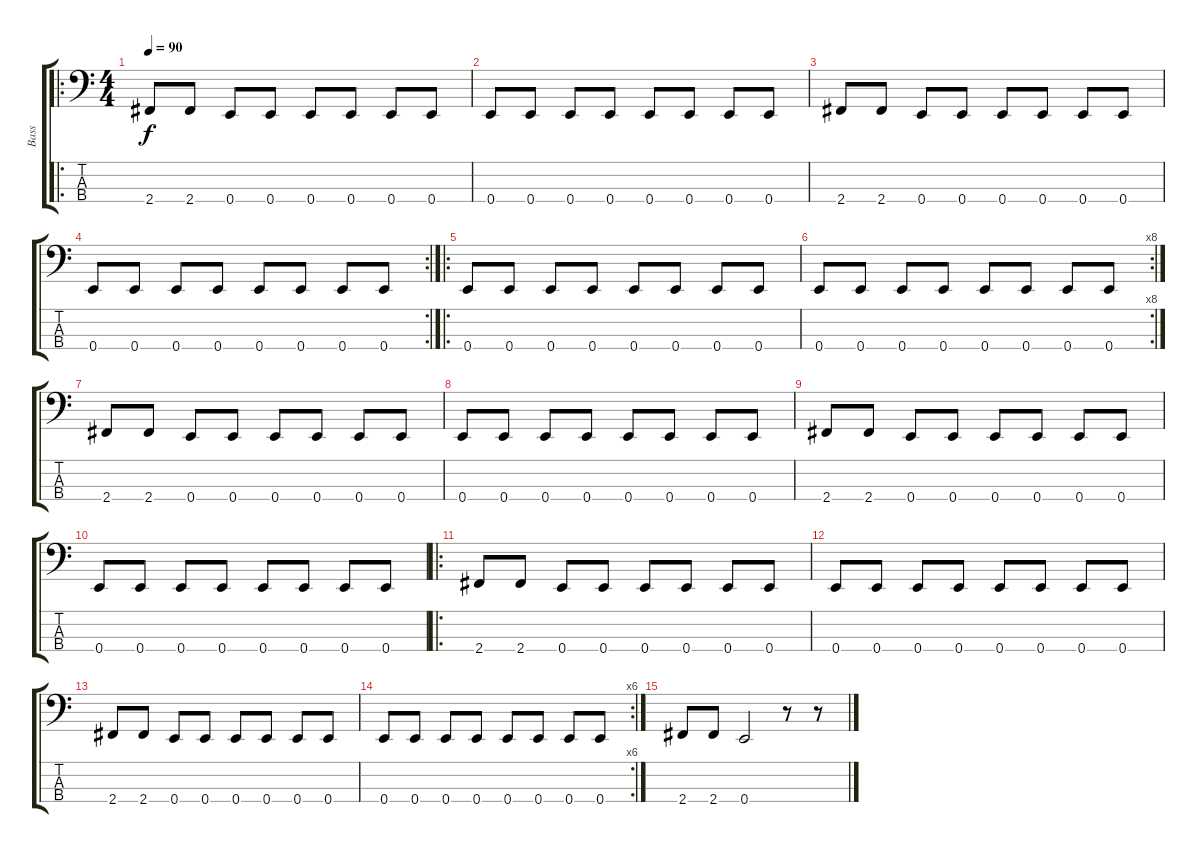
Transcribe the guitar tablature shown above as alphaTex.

\track ("Bass" "Bass") {instrument electricbasspick}
\staff {score tabs}
\tuning (G2 D2 A1 E1) {hide}
\ro
\ts (4 4)
\tempo 90
\clef f4
\ks c
2.4.8{dy f} 2.4.8 0.4.8 0.4.8 0.4.8 0.4.8 0.4.8 0.4.8 |
0.4.8 0.4.8 0.4.8 0.4.8 0.4.8 0.4.8 0.4.8 0.4.8 |
2.4.8 2.4.8 0.4.8 0.4.8 0.4.8 0.4.8 0.4.8 0.4.8 |
\rc 2
0.4.8 0.4.8 0.4.8 0.4.8 0.4.8 0.4.8 0.4.8 0.4.8 |
\ro
0.4.8 0.4.8 0.4.8 0.4.8 0.4.8 0.4.8 0.4.8 0.4.8 |
\rc 8
0.4.8 0.4.8 0.4.8 0.4.8 0.4.8 0.4.8 0.4.8 0.4.8 |
2.4.8 2.4.8 0.4.8 0.4.8 0.4.8 0.4.8 0.4.8 0.4.8 |
0.4.8 0.4.8 0.4.8 0.4.8 0.4.8 0.4.8 0.4.8 0.4.8 |
2.4.8 2.4.8 0.4.8 0.4.8 0.4.8 0.4.8 0.4.8 0.4.8 |
0.4.8 0.4.8 0.4.8 0.4.8 0.4.8 0.4.8 0.4.8 0.4.8 |
\ro
2.4.8 2.4.8 0.4.8 0.4.8 0.4.8 0.4.8 0.4.8 0.4.8 |
0.4.8 0.4.8 0.4.8 0.4.8 0.4.8 0.4.8 0.4.8 0.4.8 |
2.4.8 2.4.8 0.4.8 0.4.8 0.4.8 0.4.8 0.4.8 0.4.8 |
\rc 6
0.4.8 0.4.8 0.4.8 0.4.8 0.4.8 0.4.8 0.4.8 0.4.8 |
2.4.8 2.4.8 0.4.2 r.8 r.8
